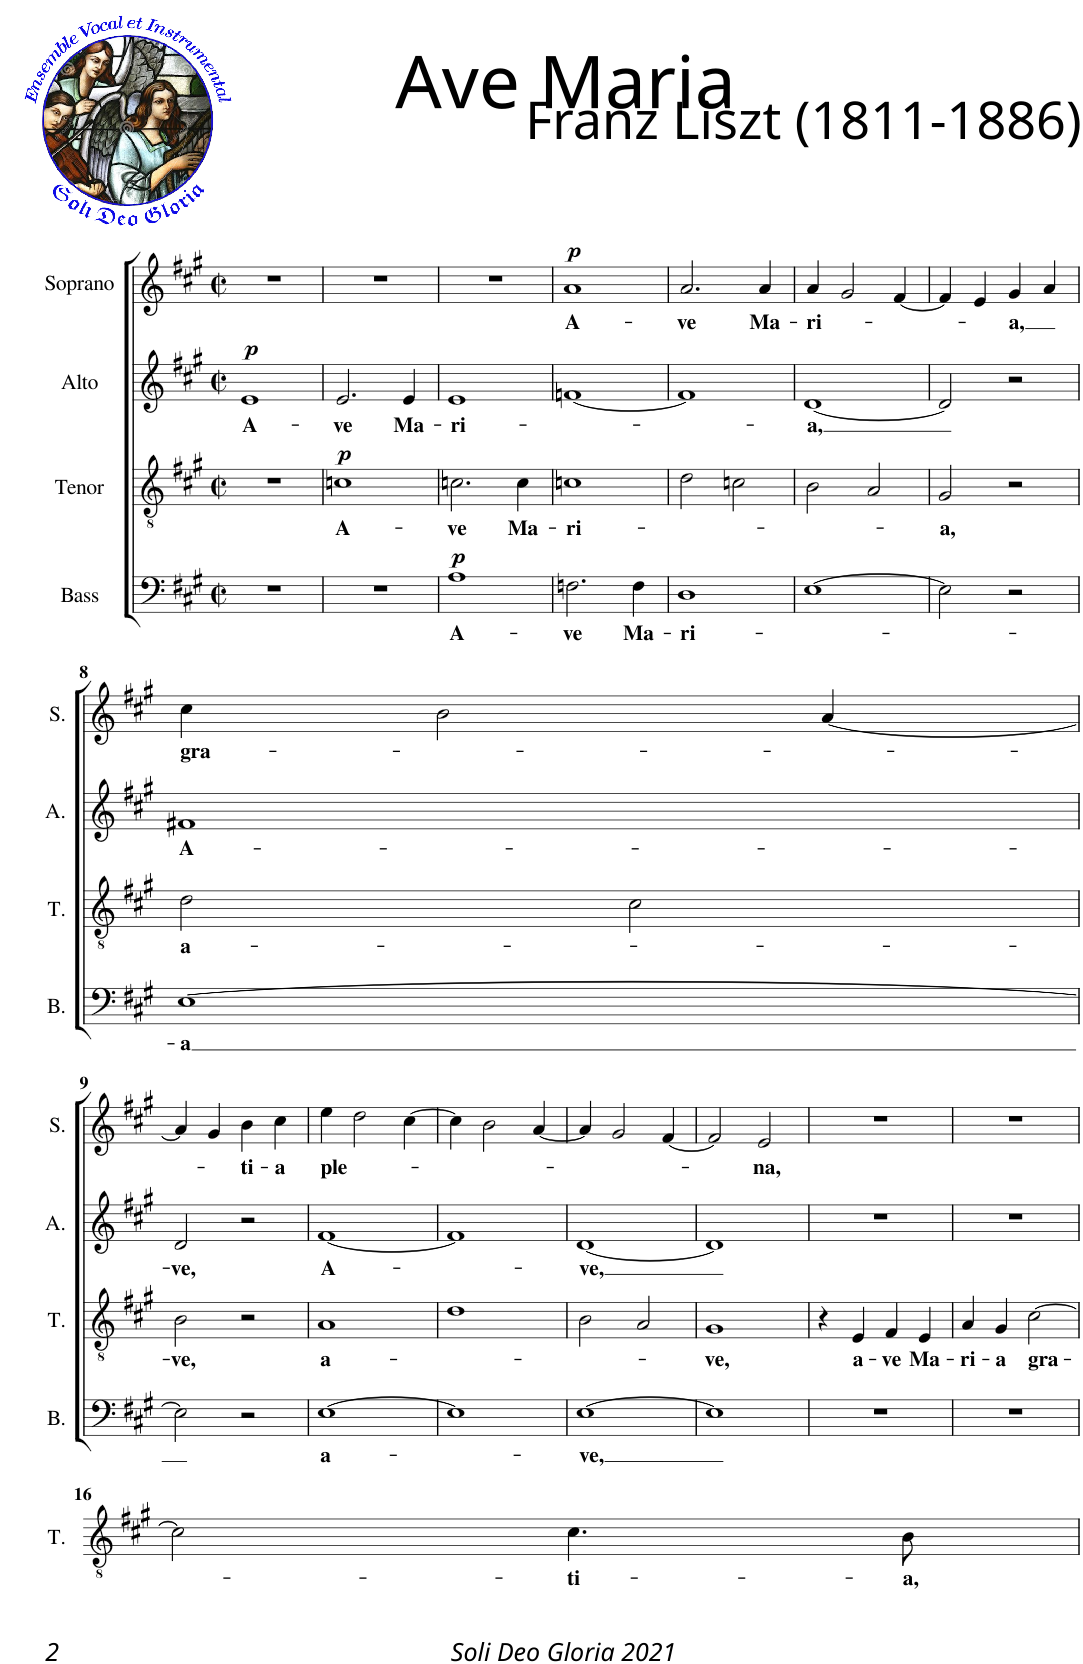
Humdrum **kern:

**kern	**text	**dynam	**kern	**text	**dynam	**kern	**text	**dynam	**kern	**text	**dynam
*part4	*part4	*part4	*part3	*part3	*part3	*part2	*part2	*part2	*part1	*part1	*part1
*staff4	*staff4	*staff4	*staff3	*staff3	*staff3	*staff2	*staff2	*staff2	*staff1	*staff1	*staff1
*I"Bass	*	*	*I"Tenor	*	*	*I"Alto	*	*	*I"Soprano	*	*
*I'B.	*	*	*I'T.	*	*	*I'A.	*	*	*I'S.	*	*
*clefF4	*	*	*clefGv2	*	*	*clefG2	*	*	*clefG2	*	*
*k[f#c#g#]	*	*	*k[f#c#g#]	*	*	*k[f#c#g#]	*	*	*k[f#c#g#]	*	*
*M2/2	*	*	*M2/2	*	*	*M2/2	*	*	*M2/2	*	*
*met(c|)	*	*	*met(c|)	*	*	*met(c|)	*	*	*met(c|)	*	*
=1	=1	=1	=1	=1	=1	=1	=1	=1	=1	=1	=1
!	!	!	!	!	!	!	!LO:LY:b	!LO:DY:a	!	!	!
1r	.	.	1r	.	.	1e	A-	p	1r	.	.
=2	=2	=2	=2	=2	=2	=2	=2	=2	=2	=2	=2
!	!	!	!	!LO:LY:b	!LO:DY:a	!	!LO:LY:b	!	!	!	!
1r	.	.	1cn	A-	p	2.e/	-ve	.	1r	.	.
!	!	!	!	!	!	!	!LO:LY:b	!	!	!	!
.	.	.	.	.	.	4e/	Ma-	.	.	.	.
=3	=3	=3	=3	=3	=3	=3	=3	=3	=3	=3	=3
!	!LO:LY:b	!LO:DY:a	!	!LO:LY:b	!	!	!LO:LY:b	!	!	!	!
1A	A-	p	2.cn\	-ve	.	1e	-ri-	.	1r	.	.
!	!	!	!	!LO:LY:b	!	!	!	!	!	!	!
.	.	.	4c\	Ma-	.	.	.	.	.	.	.
=4	=4	=4	=4	=4	=4	=4	=4	=4	=4	=4	=4
!	!LO:LY:b	!	!	!LO:LY:b	!	!	!	!	!	!LO:LY:b	!LO:DY:a
2.Fn\	-ve	.	1cn	-ri-	.	[1fn	.	.	1a	A-	p
!	!LO:LY:b	!	!	!	!	!	!	!	!	!	!
4F\	Ma-	.	.	.	.	.	.	.	.	.	.
=5	=5	=5	=5	=5	=5	=5	=5	=5	=5	=5	=5
!	!LO:LY:b	!	!	!	!	!	!	!	!	!LO:LY:b	!
1D	-ri-	.	2d\	.	.	1f]	.	.	2.a/	-ve	.
.	.	.	2cn\	.	.	.	.	.	.	.	.
!	!	!	!	!	!	!	!	!	!	!LO:LY:b	!
.	.	.	.	.	.	.	.	.	4a/	Ma-	.
=6	=6	=6	=6	=6	=6	=6	=6	=6	=6	=6	=6
!	!	!	!	!	!	!	!LO:LY:b	!	!	!LO:LY:b	!
[1E	.	.	2B\	.	.	[1d	-a,	.	4a/	-ri-	.
.	.	.	.	.	.	.	.	.	2g#/	.	.
.	.	.	2A/	.	.	.	.	.	.	.	.
.	.	.	.	.	.	.	.	.	[4f#/	.	.
=7	=7	=7	=7	=7	=7	=7	=7	=7	=7	=7	=7
!	!	!	!	!LO:LY:b	!	!	!	!	!	!	!
2E\]	.	.	2G#/	-a,	.	2d/]	.	.	4f#/]	.	.
.	.	.	.	.	.	.	.	.	4e/	.	.
!	!	!	!	!	!	!	!	!	!	!LO:LY:b	!
2r	.	.	2r	.	.	2r	.	.	4g#/	-a,	.
.	.	.	.	.	.	.	.	.	4a/	.	.
!!LO:LB:g=z
=8	=8	=8	=8	=8	=8	=8	=8	=8	=8	=8	=8
!	!LO:LY:b	!	!	!LO:LY:b	!	!	!LO:LY:b	!	!	!LO:LY:b	!
[1E	-a	.	2d\	a-	.	1f#X	A-	.	4cc#\	gra-	.
.	.	.	.	.	.	.	.	.	2b\	.	.
.	.	.	2c#\	.	.	.	.	.	.	.	.
.	.	.	.	.	.	.	.	.	[4a/	.	.
!!LO:LB:g=z
=9	=9	=9	=9	=9	=9	=9	=9	=9	=9	=9	=9
!	!	!	!	!LO:LY:b	!	!	!LO:LY:b	!	!	!	!
2E\]	.	.	2B\	-ve,	.	2d/	-ve,	.	4a/]	.	.
.	.	.	.	.	.	.	.	.	4g#/	.	.
!	!	!	!	!	!	!	!	!	!	!LO:LY:b	!
2r	.	.	2r	.	.	2r	.	.	4b\	-ti-	.
!	!	!	!	!	!	!	!	!	!	!LO:LY:b	!
.	.	.	.	.	.	.	.	.	4cc#\	-a	.
=10	=10	=10	=10	=10	=10	=10	=10	=10	=10	=10	=10
!	!LO:LY:b	!	!	!LO:LY:b	!	!	!LO:LY:b	!	!	!LO:LY:b	!
[1E	a-	.	1A	a-	.	[1f#	A-	.	4ee\	ple-	.
.	.	.	.	.	.	.	.	.	2dd\	.	.
.	.	.	.	.	.	.	.	.	[4cc#\	.	.
=11	=11	=11	=11	=11	=11	=11	=11	=11	=11	=11	=11
1E]	.	.	1d	.	.	1f#]	.	.	4cc#\]	.	.
.	.	.	.	.	.	.	.	.	2b\	.	.
.	.	.	.	.	.	.	.	.	[4a/	.	.
=12	=12	=12	=12	=12	=12	=12	=12	=12	=12	=12	=12
!	!LO:LY:b	!	!	!	!	!	!LO:LY:b	!	!	!	!
[1E	-ve,	.	2B\	.	.	[1d	-ve,	.	4a/]	.	.
.	.	.	.	.	.	.	.	.	2g#/	.	.
.	.	.	2A/	.	.	.	.	.	.	.	.
.	.	.	.	.	.	.	.	.	[4f#/	.	.
=13	=13	=13	=13	=13	=13	=13	=13	=13	=13	=13	=13
!	!	!	!	!LO:LY:b	!	!	!	!	!	!	!
1E]	.	.	1G#	-ve,	.	1d]	.	.	2f#/]	.	.
!	!	!	!	!	!	!	!	!	!	!LO:LY:b	!
.	.	.	.	.	.	.	.	.	2e/	-na,	.
=14	=14	=14	=14	=14	=14	=14	=14	=14	=14	=14	=14
1r	.	.	4r	.	.	1r	.	.	1r	.	.
!	!	!	!	!LO:LY:b	!	!	!	!	!	!	!
.	.	.	4E/	a-	.	.	.	.	.	.	.
!	!	!	!	!LO:LY:b	!	!	!	!	!	!	!
.	.	.	4F#/	-ve	.	.	.	.	.	.	.
!	!	!	!	!LO:LY:b	!	!	!	!	!	!	!
.	.	.	4E/	Ma-	.	.	.	.	.	.	.
=15	=15	=15	=15	=15	=15	=15	=15	=15	=15	=15	=15
!	!	!	!	!LO:LY:b	!	!	!	!	!	!	!
1r	.	.	4A/	-ri-	.	1r	.	.	1r	.	.
!	!	!	!	!LO:LY:b	!	!	!	!	!	!	!
.	.	.	4G#/	-a	.	.	.	.	.	.	.
!	!	!	!	!LO:LY:b	!	!	!	!	!	!	!
.	.	.	[2c#\	gra-	.	.	.	.	.	.	.
!!LO:LB:g=z
=16	=16	=16	=16	=16	=16	=16	=16	=16	=16	=16	=16
1r	.	.	2c#\]	.	.	1r	.	.	1r	.	.
!	!	!	!	!LO:LY:b	!	!	!	!	!	!	!
.	.	.	4.c#\	-ti-	.	.	.	.	.	.	.
!	!	!	!	!LO:LY:b	!	!	!	!	!	!	!
.	.	.	8B\	-a,	.	.	.	.	.	.	.
=	=	=	=	=	=	=	=	=	=	=	=
*-	*-	*-	*-	*-	*-	*-	*-	*-	*-	*-	*-
